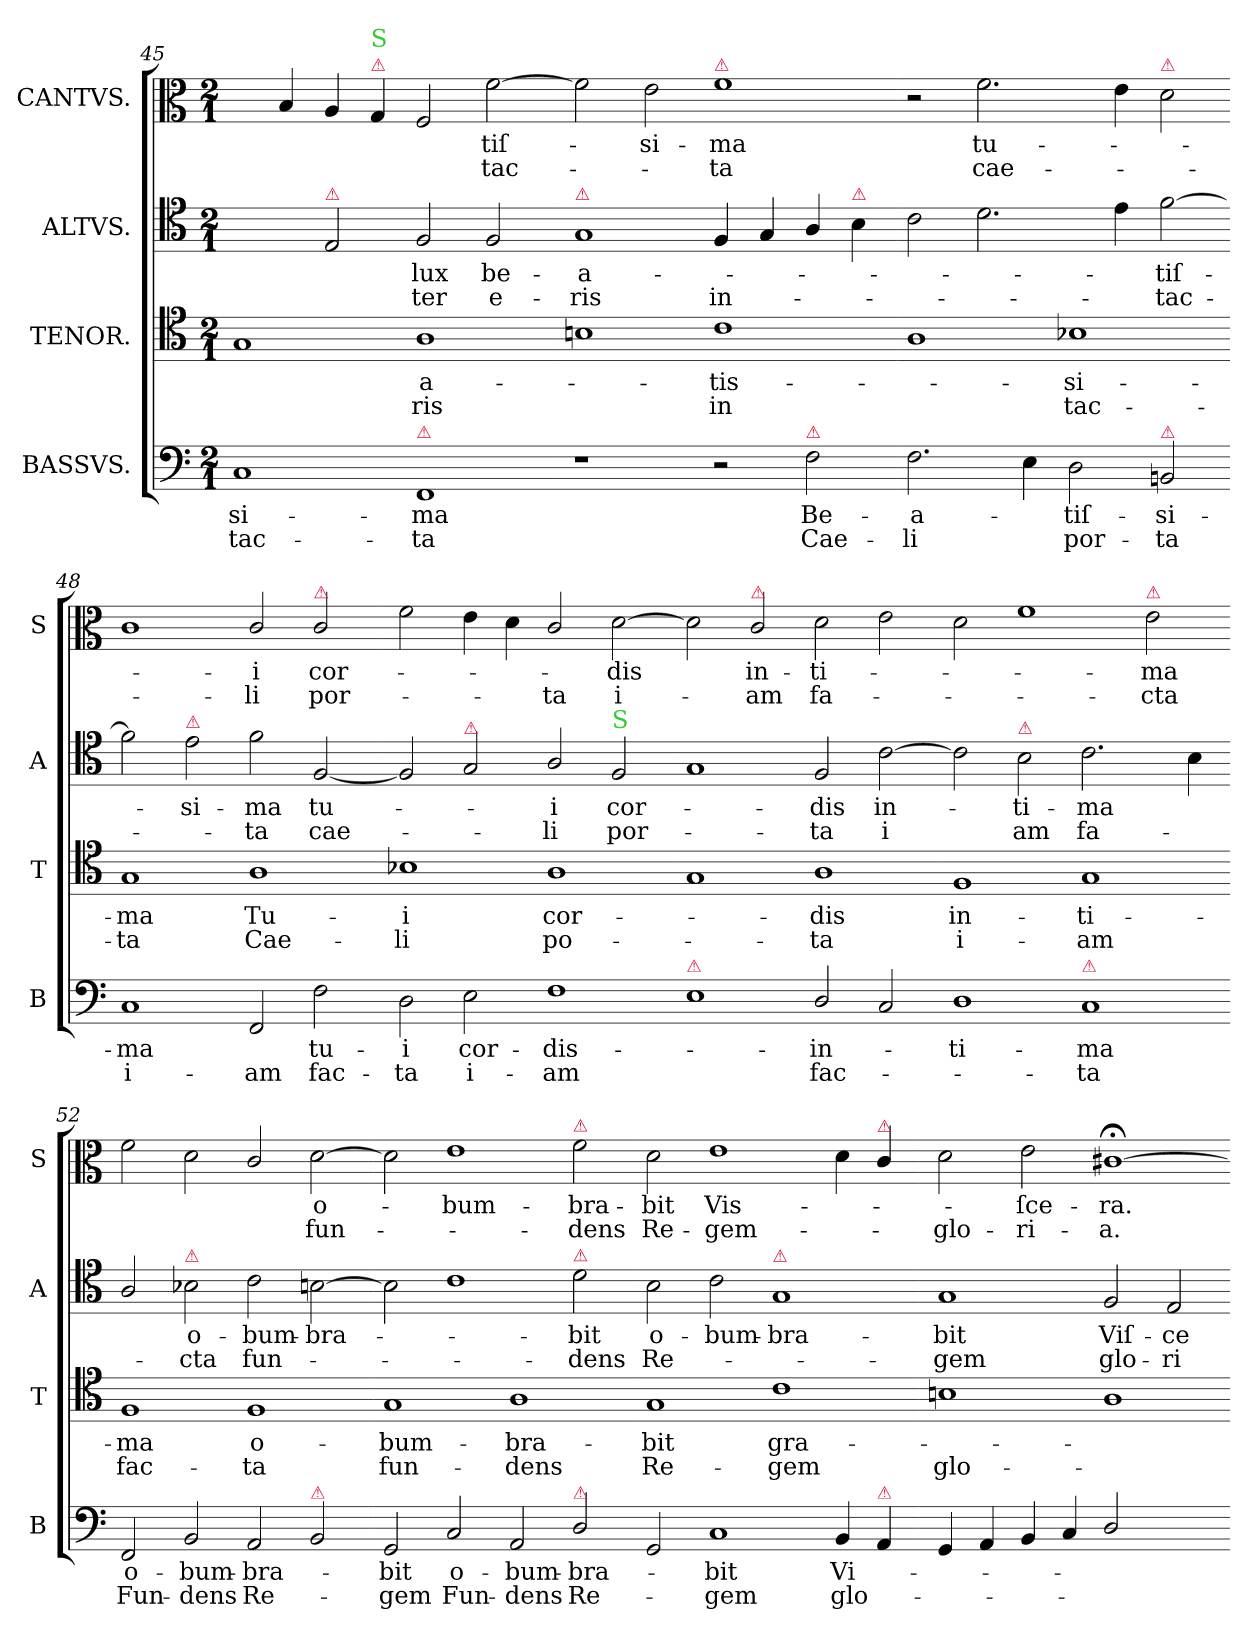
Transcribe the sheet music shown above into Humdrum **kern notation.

**kern	**text	**text	**kern	**text	**text	**kern	**text	**text	**kern	**text	**text
*part4	*part4	*part4	*part3	*part3	*part3	*part2	*part2	*part2	*part1	*part1	*part1
*staff4	*staff4	*staff4	*staff3	*staff3	*staff3	*staff2	*staff2	*staff2	*staff1	*staff1	*staff1
*I"BASSVS.	*	*	*I"TENOR.	*	*	*I"ALTVS.	*	*	*I"CANTVS.	*	*
*I'B	*	*	*I'T	*	*	*I'A	*	*	*I'S	*	*
*clefF4	*	*	*clefC4	*	*	*clefC4	*	*	*clefC3	*	*
*k[]	*	*	*k[]	*	*	*k[]	*	*	*k[]	*	*
*M2/1	*	*	*M2/1	*	*	*M2/1	*	*	*M2/1	*	*
=45	=45	=45	=45	=45	=45	=45	=45	=45	=45	=45	=45
1C/	-si-	-tac-	1G/	.	.	2ryy	.	.	4ryy	.	.
.	.	.	.	.	.	.	.	.	4B/	.	.
!	!	!	!	!	!	!LO:TX:a:color=crimson:t=⚠	!	!	!	!	!
.	.	.	.	.	.	2E/	.	.	4A/	.	.
!	!	!	!	!	!	!	!	!	!LO:TX:a:color=crimson:t=⚠	!	!
!	!	!	!	!	!	!	!	!	!LO:TX:a:color=limegreen:t=S	!	!
.	.	.	.	.	.	.	.	.	4G/	.	.
!LO:TX:a:color=crimson:t=⚠	!	!	!	!	!	!	!	!	!	!	!
1FF/	-ma	-ta	1A\	-a-	-ris	2F/	lux	-ter	2F/	.	.
.	.	.	.	.	.	2F/	be-	e-	[2f\	-tiſ-	-tac-
=46-	=46-	=46-	=46-	=46-	=46-	=46-	=46-	=46-	=46-	=46-	=46-
!	!	!	!	!	!	!LO:TX:a:color=crimson:t=⚠	!	!	!	!	!
1r	.	.	1Bn\	.	.	1G/	-a-	-ris	2f\]	.	.
.	.	.	.	.	.	.	.	.	2e\	-si-	.
!	!	!	!	!	!	!	!	!	!LO:TX:a:color=crimson:t=⚠	!	!
2r	.	.	1c\	-tis-	in	4F/	.	in-	1f\	-ma	ta
.	.	.	.	.	.	4G/	.	.	.	.	.
!LO:TX:a:color=crimson:t=⚠	!	!	!	!	!	!	!	!	!	!	!
2F\	Be-	Cae-	.	.	.	4A/	.	.	.	.	.
!	!	!	!	!	!	!LO:TX:a:color=crimson:t=⚠	!	!	!	!	!
.	.	.	.	.	.	4B\	.	.	.	.	.
=47-	=47-	=47-	=47-	=47-	=47-	=47-	=47-	=47-	=47-	=47-	=47-
2.F\	-a-	-li	1A\	.	.	2c\	.	.	2r	.	.
.	.	.	.	.	.	2.d\	.	.	2.f\	tu-	cae-
4E\	.	.	.	.	.	.	.	.	.	.	.
2D\	-tiſ-	por-	1B-X\	-si-	tac-	.	.	.	.	.	.
.	.	.	.	.	.	4e\	.	.	4e\	.	.
!	!	!	!	!	!	!	!	!	!LO:TX:a:color=crimson:t=⚠	!	!
!LO:TX:a:color=crimson:t=⚠	!	!	!	!	!	!	!	!	!	!	!
2BBn/	-si-	-ta	.	.	.	[2f\	-tiſ-	-tac-	2d\	.	.
=48-	=48-	=48-	=48-	=48-	=48-	=48-	=48-	=48-	=48-	=48-	=48-
1C/	-ma	i-	1G/	-ma	-ta	2f\]	.	.	1c\	.	.
!	!	!	!	!	!	!LO:TX:a:color=crimson:t=⚠	!	!	!	!	!
.	.	.	.	.	.	2e\	-si-	.	.	.	.
2FF/	.	-am	1A\	Tu-	Cae-	2f\	-ma	-ta	2c/	-i	-li
!	!	!	!	!	!	!	!	!	!LO:TX:a:color=crimson:t=⚠	!	!
2F\	tu-	fac-	.	.	.	[2F/	tu-	cae-	2c/	cor-	por-
=49-	=49-	=49-	=49-	=49-	=49-	=49-	=49-	=49-	=49-	=49-	=49-
2D\	-i	-ta	1B-X\	-i	-li	2F/]	.	.	2f\	.	.
!	!	!	!	!	!	!LO:TX:a:color=crimson:t=⚠	!	!	!	!	!
!	!	!LO:LY:i	!	!	!	!	!	!	!	!	!
2E\	cor-	i-	.	.	.	2G/	.	.	4e\	.	.
.	.	.	.	.	.	.	.	.	4d\	.	.
!	!	!LO:LY:i	!	!	!	!	!	!	!	!	!
1F\	-dis-	-am	1A\	cor-	po-	2A/	-i	-li	2c/	.	-ta
!	!	!	!	!	!	!LO:TX:a:color=limegreen:t=S	!	!	!	!	!
.	.	.	.	.	.	2F/	cor-	por-	[2d\	-dis	i-
=50-	=50-	=50-	=50-	=50-	=50-	=50-	=50-	=50-	=50-	=50-	=50-
!LO:TX:a:color=crimson:t=⚠	!	!	!	!	!	!	!	!	!	!	!
1E\	.	.	1G/	.	.	1G/	.	.	2d\]	.	.
!	!	!	!	!	!	!	!	!	!LO:TX:a:color=crimson:t=⚠	!	!
.	.	.	.	.	.	.	.	.	2c/	in-	-am
!	!	!LO:LY:i	!	!	!	!	!	!	!	!	!
2D/	-in-	fac-	1A\	-dis	-ta	2F/	-dis	-ta	2d\	-ti-	fa-
2C/	.	.	.	.	.	[2c\	in-	i	2e\	.	.
=51-	=51-	=51-	=51-	=51-	=51-	=51-	=51-	=51-	=51-	=51-	=51-
1D\	-ti-	.	1F/	in-	i-	2c\]	.	.	2d\	.	.
!	!	!	!	!	!	!LO:TX:a:color=crimson:t=⚠	!	!	!	!	!
.	.	.	.	.	.	2B\	-ti-	am	1f\	.	.
!LO:TX:a:color=crimson:t=⚠	!	!	!	!	!	!	!	!	!	!	!
!	!	!LO:LY:i	!	!	!	!	!	!	!	!	!
1C/	-ma	-ta	1G/	-ti-	-am	2.c\	-ma	fa-	.	.	.
!	!	!	!	!	!	!	!	!	!LO:TX:a:color=crimson:t=⚠	!	!
.	.	.	.	.	.	.	.	.	2e\	-ma	-cta
.	.	.	.	.	.	4B\	.	.	.	.	.
=52-	=52-	=52-	=52-	=52-	=52-	=52-	=52-	=52-	=52-	=52-	=52-
2FF/	o-	Fun-	1F/	-ma	fac-	2A/	.	.	2f\	.	.
!	!	!	!	!	!	!LO:TX:a:color=crimson:t=⚠	!	!	!	!	!
2BB/	-bum-	-dens	.	.	.	2B-X\	o-	-cta	2d\	.	.
2AA/	-bra-	Re-	1F/	o-	-ta	2c\	-bum-	fun-	2c/	.	.
!LO:TX:a:color=crimson:t=⚠	!	!	!	!	!	!	!	!	!	!	!
2BB/	.	.	.	.	.	[2Bn\	-bra-	.	[2d\	o-	fun-
=53-	=53-	=53-	=53-	=53-	=53-	=53-	=53-	=53-	=53-	=53-	=53-
2GG/	-bit	-gem	1G/	-bum-	fun-	2B\]	.	.	2d\]	.	.
!	!LO:LY:i	!LO:LY:i	!	!	!	!	!	!	!	!	!
2C/	o-	Fun-	.	.	.	1c\	.	.	1e\	-bum-	.
!	!LO:LY:i	!LO:LY:i	!	!	!	!	!	!	!	!	!
2AA/	-bum-	-dens	1A\	-bra-	-dens	.	.	.	.	.	.
!	!	!	!	!	!	!	!	!	!LO:TX:a:color=crimson:t=⚠	!	!
!	!	!	!	!	!	!LO:TX:a:color=crimson:t=⚠	!	!	!	!	!
!LO:TX:a:color=crimson:t=⚠	!	!	!	!	!	!	!	!	!	!	!
!	!LO:LY:i	!LO:LY:i	!	!	!	!	!	!	!	!	!
2D/	-bra-	Re-	.	.	.	2d\	-bit	-dens	2f\	-bra-	-dens
=54-	=54-	=54-	=54-	=54-	=54-	=54-	=54-	=54-	=54-	=54-	=54-
2GG/	.	.	1G/	-bit	Re-	2B\	o-	Re-	2d\	-bit	Re-
!	!LO:LY:i	!LO:LY:i	!	!	!	!	!	!	!	!	!
1C/	-bit	-gem	.	.	.	2c\	-bum-	.	1e\	Vis-	-gem-
!	!	!	!	!	!	!LO:TX:a:color=crimson:t=⚠	!	!	!	!	!
.	.	.	1c\	gra-	-gem	1G/	-bra-	.	.	.	.
4BB/	Vi-	glo-	.	.	.	.	.	.	4d\	.	.
!	!	!	!	!	!	!	!	!	!LO:TX:a:color=crimson:t=⚠	!	!
!LO:TX:a:color=crimson:t=⚠	!	!	!	!	!	!	!	!	!	!	!
4AA/	.	.	.	.	.	.	.	.	4c/	.	.
=55-	=55-	=55-	=55-	=55-	=55-	=55-	=55-	=55-	=55-	=55-	=55-
4GG/	.	.	1Bn\	.	glo-	1G/	-bit	-gem	2d\	.	-glo-
4AA/	.	.	.	.	.	.	.	.	.	.	.
4BB/	.	.	.	.	.	.	.	.	2e\	-ſce-	-ri-
4C/	.	.	.	.	.	.	.	.	.	.	.
!LO:N:vis=2	!	!	!	!	!	!	!	!	!	!	!
1D/	.	.	1A\	.	.	2F/	Viſ-	glo-	[1c#X;<\	-ra.	-a.
.	.	.	.	.	.	2E/	-ce-	-ri-	.	.	.
=-	=-	=-	=-	=-	=-	=-	=-	=-	=-	=-	=-
*-	*-	*-	*-	*-	*-	*-	*-	*-	*-	*-	*-
